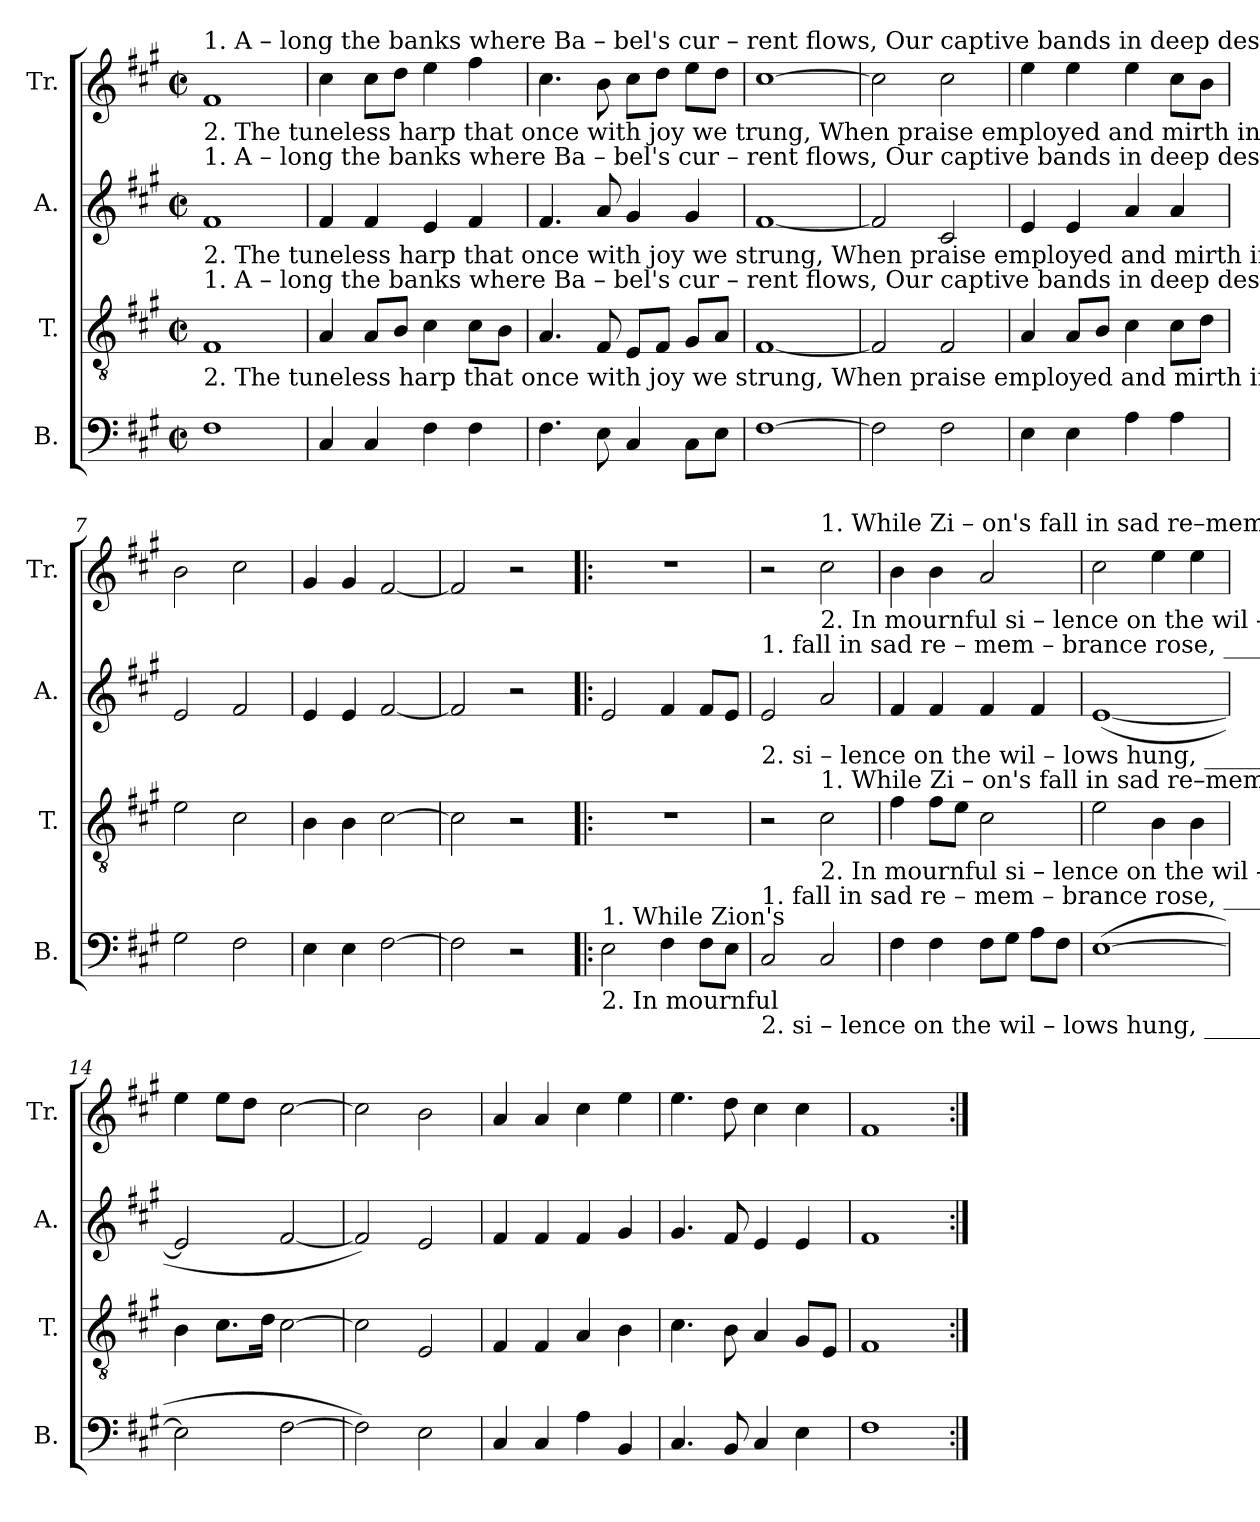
**kern	**kern	**kern	**kern
*part4	*part3	*part2	*part1
*staff4	*staff3	*staff2	*staff1
*I"B.	*I"T.	*I"A.	*I"Tr.
*I'B.	*I'T.	*I'A.	*I'Tr.
*clefF4	*clefGv2	*clefG2	*clefG2
*k[f#c#g#]	*k[f#c#g#]	*k[f#c#g#]	*k[f#c#g#]
*M2/2	*M2/2	*M2/2	*M2/2
*met(c|)	*met(c|)	*met(c|)	*met(c|)
*MM120	*MM120	*MM120	*MM120
=1	=1	=1	=1
!	!	!	!LO:TX:a:t=1. A  – long  the banks where Ba – bel's  cur – rent  flows,    Our captive bands in deep despondence strayed;
!	!	!	!LO:TX:b:t=2. The  tuneless  harp  that   once  with  joy    we    trung,   When praise employed and mirth inspired the lay,
!	!	!LO:TX:a:t=1. A  – long  the banks where Ba – bel's  cur – rent  flows,    Our captive bands in deep despondence strayed;         While  Zion's	!
!	!	!LO:TX:b:t=2. The  tuneless  harp  that   once  with  joy    we   strung,   When praise employed and mirth inspired the lay,         In  mournful	!
!	!LO:TX:a:t=1. A  – long  the banks where Ba – bel's  cur – rent  flows,       Our captive bands in deep despondence strayed;                                             While  Zi – on's  fall	!	!
!	!LO:TX:b:t=2. The  tuneless  harp  that   once  with  joy    we    strung,     When praise employed and mirth inspired the lay,                                            In      mournful  si –	!	!
1F#	1F#	1f#	1f#
=2	=2	=2	=2
4C#/	4A/	4f#/	4cc#\
4C#/	8A/L	4f#/	8cc#\L
.	8B/J	.	8dd\J
4F#\	4c#\	4e/	4ee\
4F#\	8c#\L	4f#/	4ff#\
.	8B\J	.	.
=3	=3	=3	=3
4.F#\	4.A/	4.f#/	4.cc#\
8E\	8F#/	8a/	8b\
4C#/	8E/L	4g#/	8cc#\L
.	8F#/J	.	8dd\J
8C#\L	8G#/L	4g#/	8ee\L
8E\J	8A/J	.	8dd\J
=4	=4	=4	=4
[1F#	[1F#	[1f#	[1cc#
=5	=5	=5	=5
2F#\]	2F#/]	2f#/]	2cc#\]
2F#\	2F#/	2c#/	2cc#\
=6	=6	=6	=6
4E\	4A/	4e/	4ee\
4E\	8A/L	4e/	4ee\
.	8B/J	.	.
4A\	4c#\	4a/	4ee\
4A\	8c#\L	4a/	8cc#\L
.	8d\J	.	8b\J
=7	=7	=7	=7
2G#\	2e\	2e/	2b\
2F#\	2c#\	2f#/	2cc#\
=8	=8	=8	=8
4E\	4B\	4e/	4g#/
4E\	4B\	4e/	4g#/
[2F#\	[2c#\	[2f#/	[2f#/
=9	=9	=9	=9
2F#\]	2c#\]	2f#/]	2f#/]
2r	2r	2r	2r
=10!|:	=10!|:	=10!|:	=10!|:
!LO:TX:a:t=1. While  Zion's	!	!	!
!LO:TX:b:t=2. In    mournful	!	!	!
2E\	1r	2e/	1r
4F#\	.	4f#/	.
8F#\L	.	8f#/L	.
8E\J	.	8e/J	.
=11	=11	=11	=11
!	!	!LO:TX:a:t=1. fall    in     sad   re –  mem – brance  rose, _________________________  Her friends, her children, mingled with the dead.	!
!	!	!LO:TX:b:t=2. si  –  lence  on   the    wil  –  lows     hung, ________________________   And  growing  grief  prolonged  the tedious day.	!
!LO:TX:a:t=1. fall    in     sad   re –  mem – brance  rose, _________________________  Her friends, her children, mingled with the dead.	!	!	!
!LO:TX:b:t=2. si  –  lence  on   the    wil  –  lows     hung, ________________________   And  growing  grief  prolonged  the tedious day.	!	!	!
2C#/	2r	2e/	2r
!	!	!	!LO:TX:a:t=1. While  Zi – on's    fall                 in    sad  re–mem–brance rose,         Her friends, her children, mingled with the dead.
!	!	!	!LO:TX:b:t=2. In        mournful    si       –       lence  on  the   wil – lows  hung,         And  growing  grief  prolonged  the tedious day.
!	!LO:TX:a:t=1. While  Zi – on's    fall                 in    sad  re–mem–brance rose,         Her friends, her children, mingled with the dead.	!	!
!	!LO:TX:b:t=2. In        mournful    si       –       lence  on  the   wil – lows  hung,         And  growing  grief  prolonged  the tedious day.	!	!
2C#/	2c#\	2a/	2cc#\
=12	=12	=12	=12
4F#\	4f#\	4f#/	4b\
4F#\	8f#\L	4f#/	4b\
.	8e\J	.	.
8F#\L	2c#\	4f#/	2a/
8G#\J	.	.	.
8A\L	.	4f#/	.
8F#\J	.	.	.
=13	=13	=13	=13
([1E	2e\	([1e	2cc#\
.	4B\	.	4ee\
.	4B\	.	4ee\
=14	=14	=14	=14
2E\]	4B\	2e/]	4ee\
.	8.c#\L	.	8ee\L
.	.	.	8dd\J
.	16d\Jk	.	.
[2F#\	[2c#\	[2f#/	[2cc#\
=15	=15	=15	=15
2F#\])	2c#\]	2f#/])	2cc#\]
2E\	2E/	2e/	2b\
=16	=16	=16	=16
4C#/	4F#/	4f#/	4a/
4C#/	4F#/	4f#/	4a/
4A\	4A/	4f#/	4cc#\
4BB/	4B\	4g#/	4ee\
=17	=17	=17	=17
4.C#/	4.c#\	4.g#/	4.ee\
8BB/	8B\	8f#/	8dd\
4C#/	4A/	4e/	4cc#\
4E\	8G#/L	4e/	4cc#\
.	8E/J	.	.
=18	=18	=18	=18
1F#	1F#	1f#	1f#
=:|!	=:|!	=:|!	=:|!
*-	*-	*-	*-
